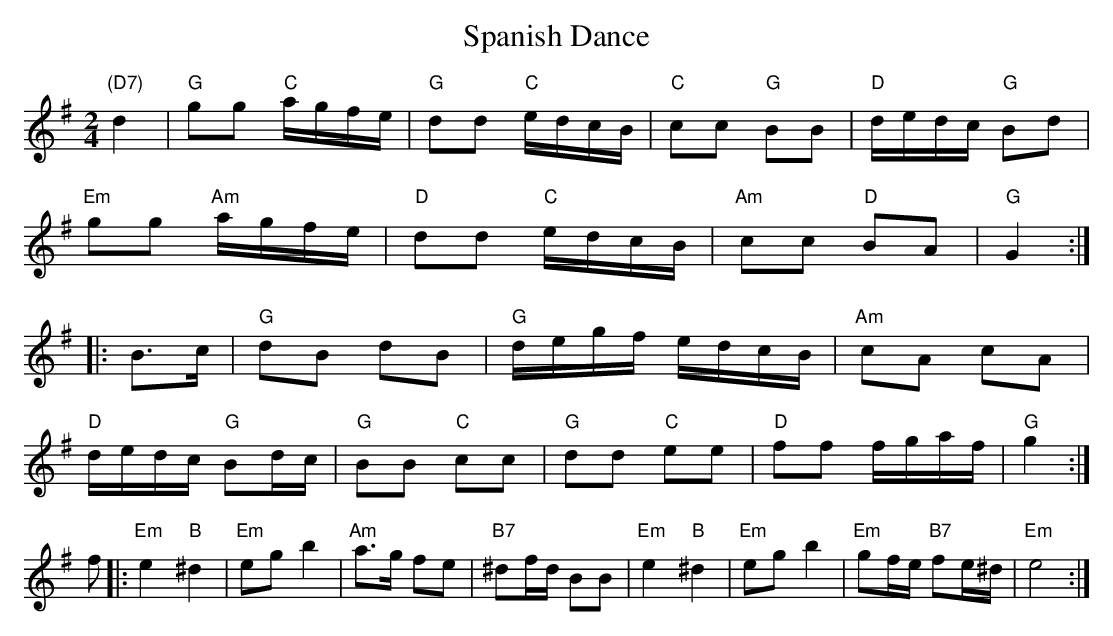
X:1
T:Spanish Dance
M:2/4
L:1/4
K:G
"(D7)"d |"G"g/2g/2 "C"a/4g/4f/4e/4|"G"d/2d/2 "C"e/4d/4c/4B/4|\
"C"c/2c/2 "G"B/2B/2|"D"d/4e/4d/4c/4 "G"B/2d/2|
"Em"g/2g/2 "Am"a/4g/4f/4e/4|"D"d/2d/2 "C"e/4d/4c/4B/4|"Am"c/2c/2 "D"B/2A/2|\
"G"G :|
|:B3/4c/4 |"G"d/2B/2 d/2B/2|"G"d/4e/4g/4f/4 e/4d/4c/4B/4|"Am"c/2A/2 c/2A/2|
"D"d/4e/4d/4c/4 "G"B/2d/4c/4|"G"B/2B/2 "C"c/2c/2|"G"d/2d/2 "C"e/2e/2|\
"D"f/2f/2 f/4g/4a/4f/4|"G"g :|
f/2|:"Em"e "B"^d|"Em"e/2g/2 b|"Am"a3/4g/4 f/2e/2|"B7"^d/2f/4d/4 B/2B/2|\
"Em"e "B"^d|"Em"e/2g/2 b|"Em"g/2f/4e/4 "B7"f/2e/4^d/4|"Em"e2:|
